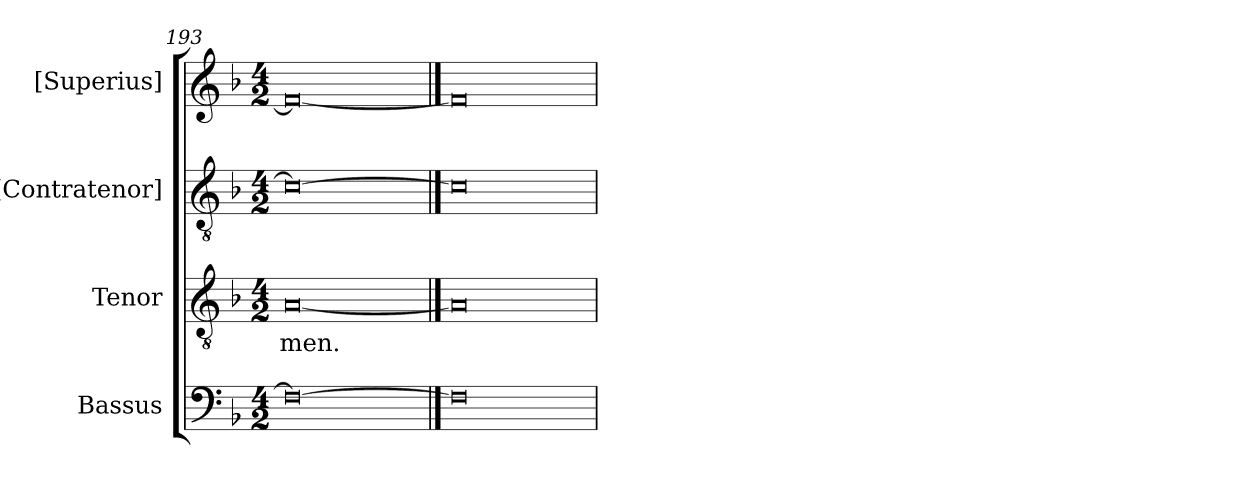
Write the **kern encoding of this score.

**kern	**kern	**text	**kern	**kern
*part4	*part3	*part3	*part2	*part1
*staff4	*staff3	*staff3	*staff2	*staff1
*I"Bassus	*I"Tenor	*	*I"[Contratenor]	*I"[Superius]
*clefF4	*clefGv2	*	*clefGv2	*clefG2
*k[b-]	*k[b-]	*	*k[b-]	*k[b-]
*M4/2	*M4/2	*	*M4/2	*M4/2
=193	=193	=193	=193	=193
0F\_	[0A/	-men.	0c\_	0f/_
==194	==194	==194	==194	==194
0F\]	0A/]	.	0c\]	0f/]
=	=	=	=	=
*-	*-	*-	*-	*-
